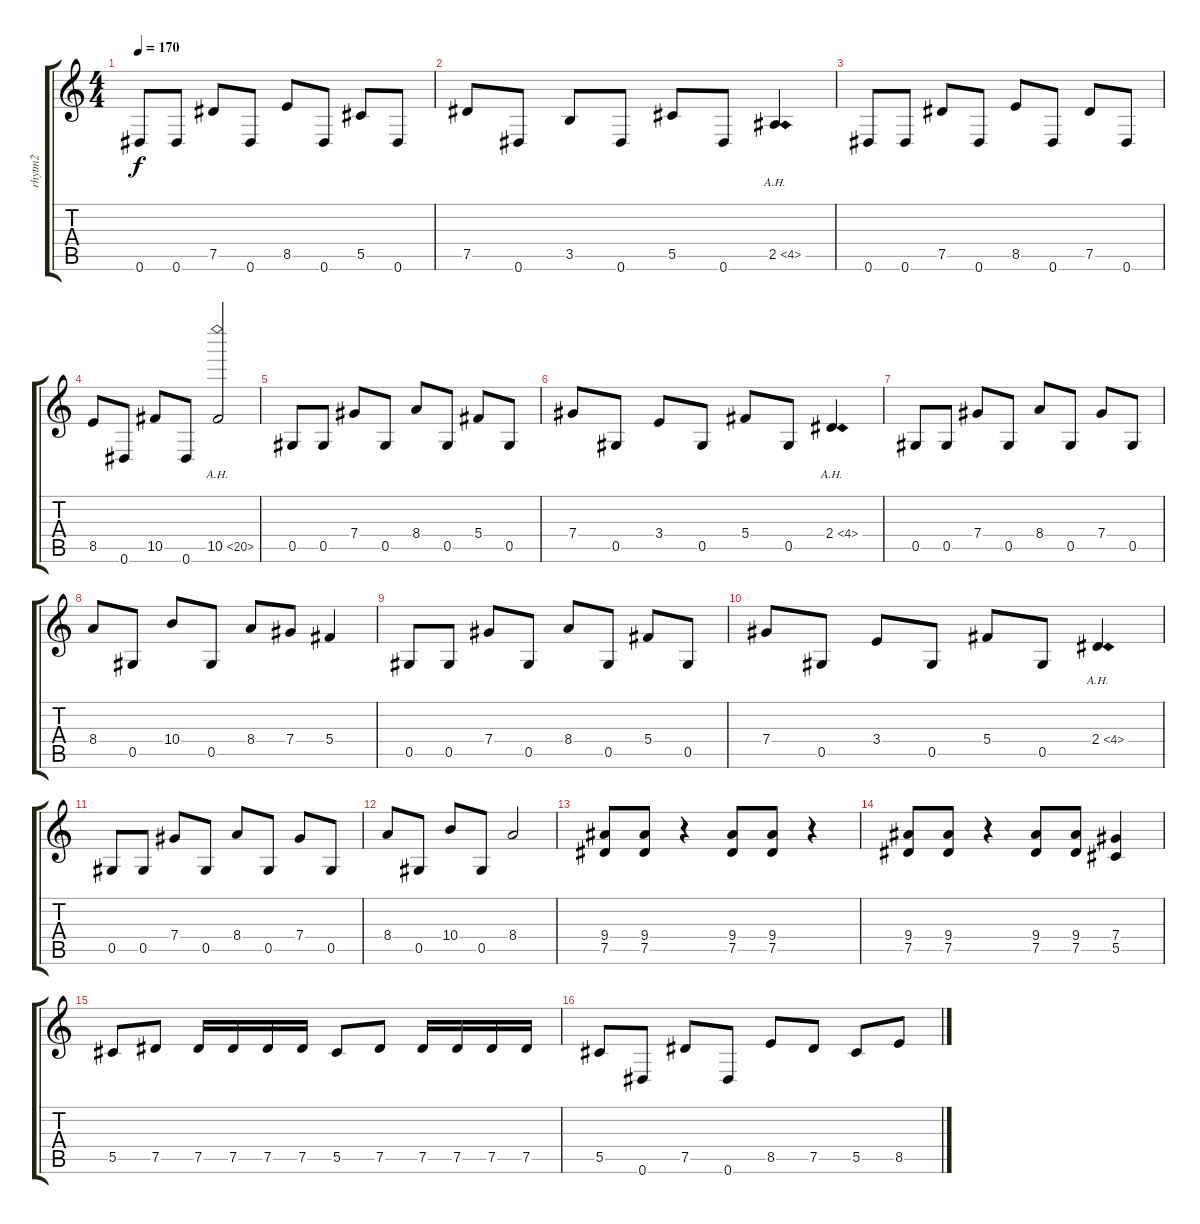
\track ("rhytm2" "rhytm2") {instrument distortionguitar}
\staff {score tabs}
\tuning (Eb4 Bb3 Gb3 Db3 Ab2 Eb2) {hide}
\ts (4 4)
\tempo 170
\clef g2
\ks c
0.6.8{dy f} 0.6.8 7.5.8 0.6.8 8.5.8 0.6.8 5.5.8 0.6.8 |
7.5.8 0.6.8 3.5.8 0.6.8 5.5.8 0.6.8 2.5{ah 2}.4 |
0.6.8 0.6.8 7.5.8 0.6.8 8.5.8 0.6.8 7.5.8 0.6.8 |
8.5.8 0.6.8 10.5.8 0.6.8 10.5{ah 10}.2 |
0.5.8 0.5.8 7.4.8 0.5.8 8.4.8 0.5.8 5.4.8 0.5.8 |
7.4.8 0.5.8 3.4.8 0.5.8 5.4.8 0.5.8 2.4{ah 2}.4 |
0.5.8 0.5.8 7.4.8 0.5.8 8.4.8 0.5.8 7.4.8 0.5.8 |
8.4.8 0.5.8 10.4.8 0.5.8 8.4.8 7.4.8 5.4.4 |
0.5.8 0.5.8 7.4.8 0.5.8 8.4.8 0.5.8 5.4.8 0.5.8 |
7.4.8 0.5.8 3.4.8 0.5.8 5.4.8 0.5.8 2.4{ah 2}.4 |
0.5.8 0.5.8 7.4.8 0.5.8 8.4.8 0.5.8 7.4.8 0.5.8 |
8.4.8 0.5.8 10.4.8 0.5.8 8.4.2 |
(9.4 7.5).8 (9.4 7.5).8 r.4 (9.4 7.5).8 (9.4 7.5).8 r.4 |
(9.4 7.5).8 (9.4 7.5).8 r.4 (9.4 7.5).8 (9.4 7.5).8 (7.4 5.5).4 |
5.5.8 7.5.8 7.5.16 7.5.16 7.5.16 7.5.16 5.5.8 7.5.8 7.5.16 7.5.16 7.5.16 7.5.16 |
5.5.8 0.6.8 7.5.8 0.6.8 8.5.8 7.5.8 5.5.8 8.5.8
